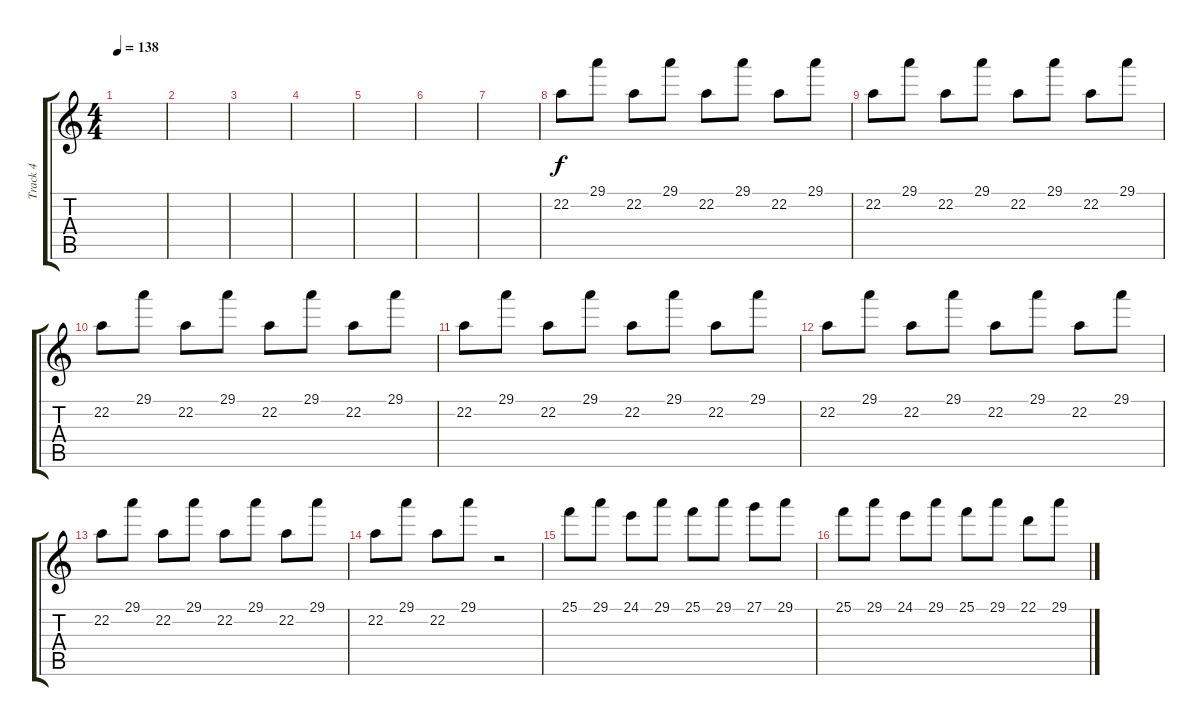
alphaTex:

\track ("Track 4" "Track 4") {instrument celesta}
\staff {score tabs}
\tuning (E4 B3 G3 D3 A2 E2) {hide}
\ts (4 4)
\tempo 138
\clef g2
\ks c
|
|
|
|
|
|
|
22.2.8 29.1.8 22.2.8 29.1.8 22.2.8 29.1.8 22.2.8 29.1.8 |
22.2.8 29.1.8 22.2.8 29.1.8 22.2.8 29.1.8 22.2.8 29.1.8 |
22.2.8 29.1.8 22.2.8 29.1.8 22.2.8 29.1.8 22.2.8 29.1.8 |
22.2.8 29.1.8 22.2.8 29.1.8 22.2.8 29.1.8 22.2.8 29.1.8 |
22.2.8 29.1.8 22.2.8 29.1.8 22.2.8 29.1.8 22.2.8 29.1.8 |
22.2.8 29.1.8 22.2.8 29.1.8 22.2.8 29.1.8 22.2.8 29.1.8 |
22.2.8 29.1.8 22.2.8 29.1.8 r.2 |
25.1.8 29.1.8 24.1.8 29.1.8 25.1.8 29.1.8 27.1.8 29.1.8 |
25.1.8 29.1.8 24.1.8 29.1.8 25.1.8 29.1.8 22.1.8 29.1.8
